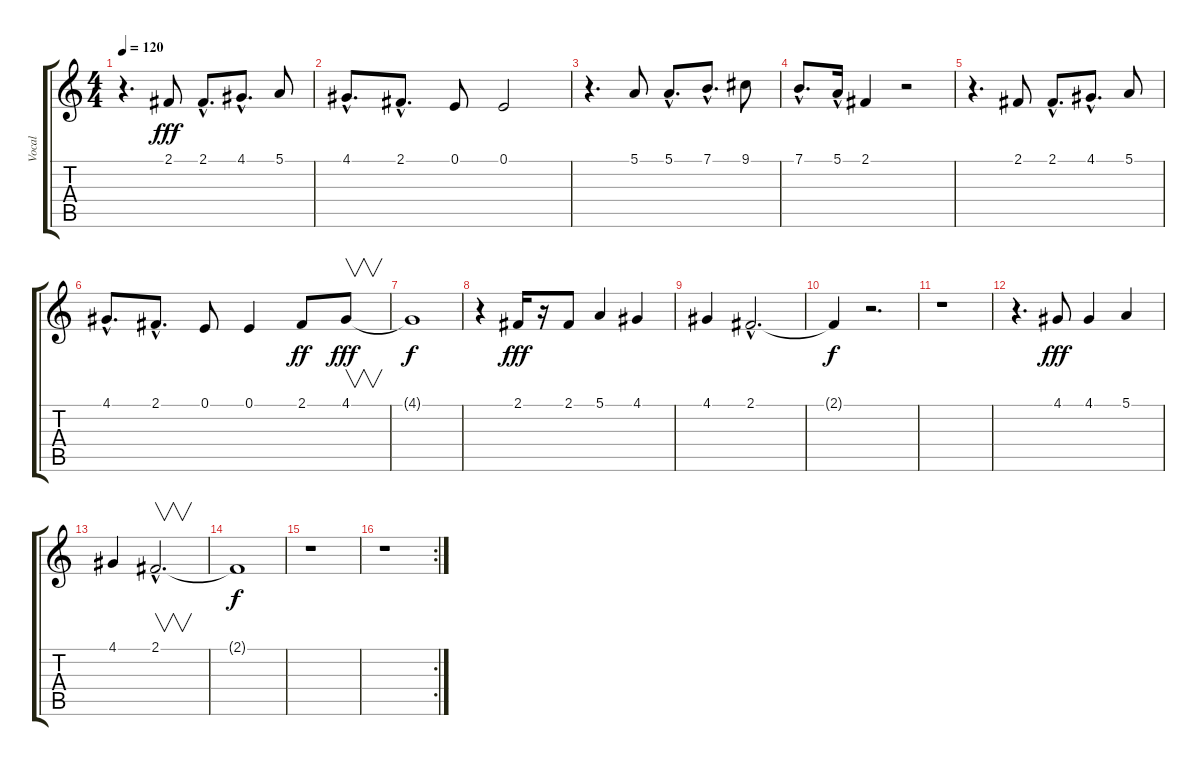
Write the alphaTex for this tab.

\track ("Vocal" "Vocal") {instrument cello}
\staff {score tabs}
\tuning (E4 B3 G3 D3 A2 E2) {hide}
\ts (4 4)
\tempo 120
\clef g2
\ks c
r.4{d dy fff} 2.1.8 2.1{hac}.8{d} 4.1{hac}.8{d} 5.1.8 |
4.1{hac}.8{d} 2.1{hac}.8{d} 0.1.8 0.1.2 |
r.4{d} 5.1.8 5.1{hac}.8{d} 7.1{hac}.8{d} 9.1.8 |
7.1{hac}.8{d} 5.1{hac}.16 2.1.4 r.2 |
r.4{d} 2.1.8 2.1{hac}.8{d} 4.1{hac}.8{d} 5.1.8 |
4.1{hac}.8{d} 2.1{hac}.8{d} 0.1.8 0.1.4 2.1.8{dy ff} 4.1.8{v dy fff} |
4.1{t}.1{dy f} |
r.4 2.1.16{dy fff} r.16 2.1.8 5.1.4 4.1.4 |
4.1.4 2.1{hac}.2{d} |
2.1{t}.4{dy f} r.2{d} |
r.1 |
r.4{d} 4.1.8{dy fff} 4.1.4 5.1.4 |
4.1.4 2.1{hac}.2{v d} |
2.1{t}.1{dy f} |
r.1 |
\rc 2
r.1
